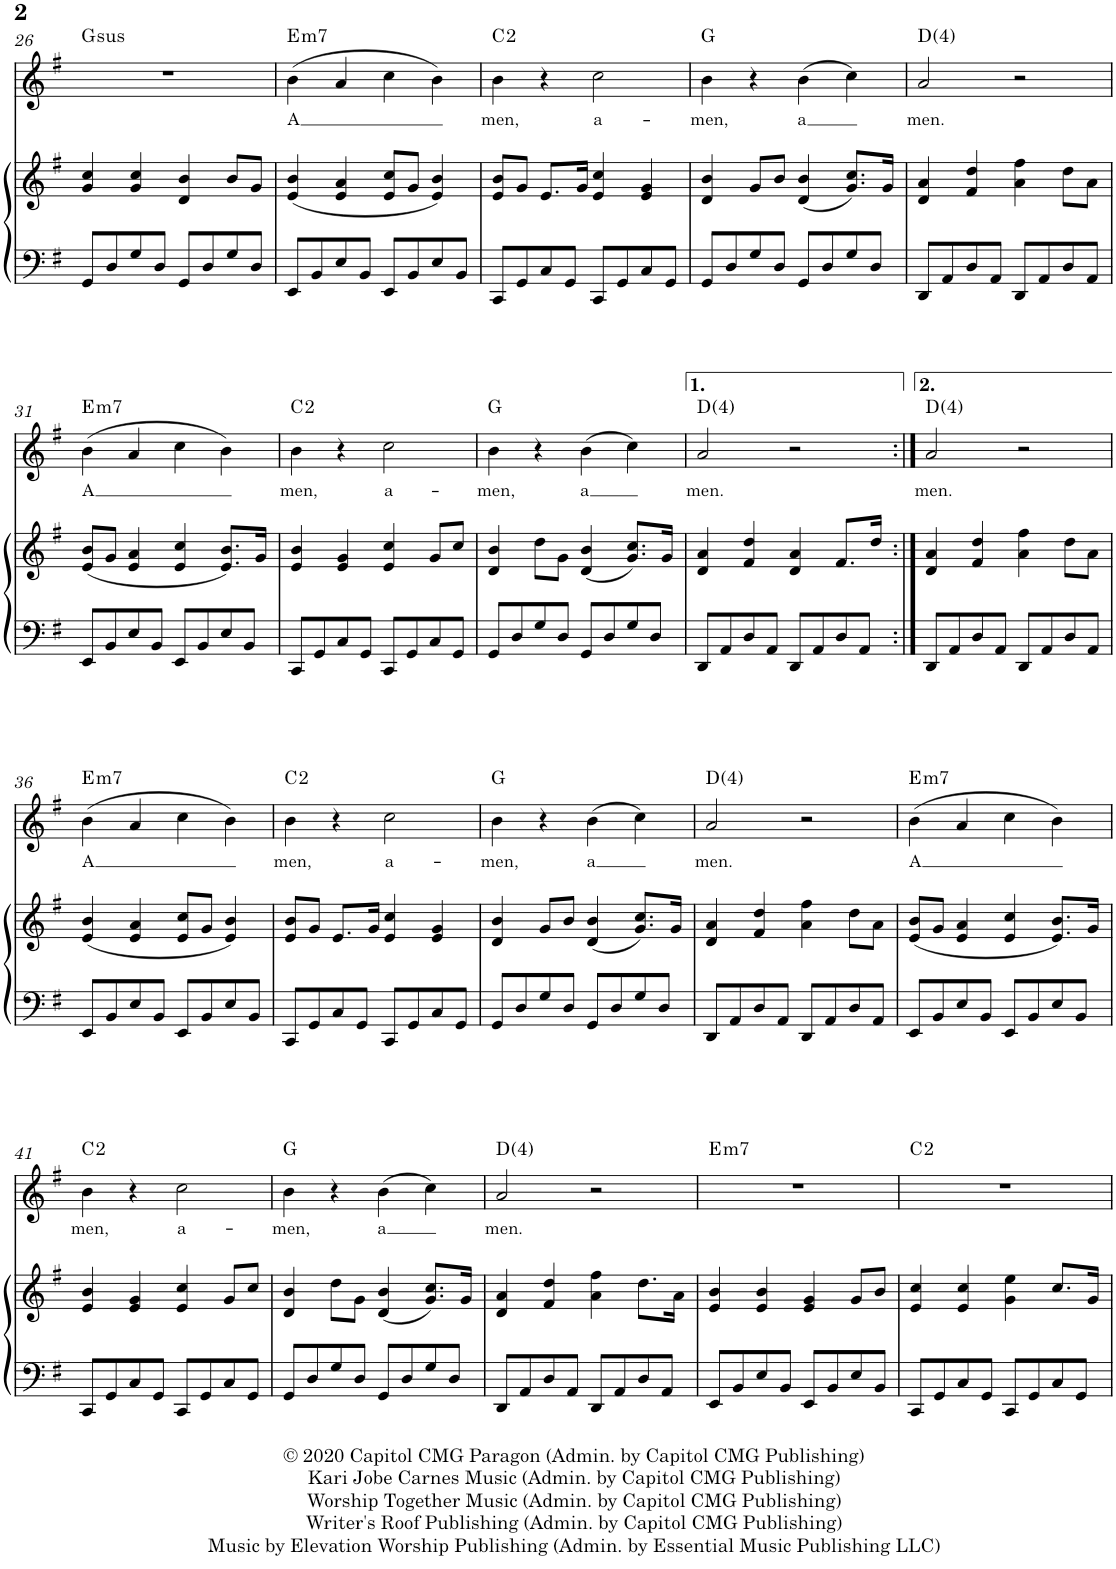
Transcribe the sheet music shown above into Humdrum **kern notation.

**kern	**kern	**kern	**text	**harte
*part2	*part2	*part1	*part1	*part1
*staff3	*staff2	*staff1	*staff1	*
*I"Piano	*	*I"Voice	*	*
*I'Pno	*	*I'V	*	*
!!LO:PB:g=z
*clefF4	*clefG2	*clefG2	*	*
*k[f#]	*k[f#]	*k[f#]	*	*
*M4/4	*M4/4	*M4/4	*	*
=26	=26	=26	=26	=26
!	!	!	!	!LO:H:kt=sus
8GG/L	4g/ 4cc/	1r	.	G:sus4
8D/	.	.	.	.
8G/	4g/ 4cc/	.	.	.
8D/J	.	.	.	.
8GG/L	4d/ 4b/	.	.	.
8D/	.	.	.	.
8G/	8b/L	.	.	.
8D/J	8g/J	.	.	.
=27	=27	=27	=27	=27
!	!	!	!LO:LY:b	!LO:H:kt=m7
8EE/L	(4e/ 4b/	(4b\	A	E:min7
8BB/	.	.	.	.
8E/	4e/ 4a/	4a/	.	.
8BB/J	.	.	.	.
8EE/L	8e/ 8cc/L	4cc\	.	.
8BB/	8g/J	.	.	.
8E/	4e/ 4b/)	4b\)	.	.
8BB/J	.	.	.	.
=28	=28	=28	=28	=28
!	!	!	!LO:LY:b	!
8CC/L	8e/ 8b/L	4b\	men,	C:maj(2)
8GG/	8g/J	.	.	.
8C/	8.e/L	4r	.	.
8GG/J	.	.	.	.
.	16g/Jk	.	.	.
!	!	!	!LO:LY:b	!
8CC/L	4e/ 4cc/	2cc\	a-	.
8GG/	.	.	.	.
8C/	4e/ 4g/	.	.	.
8GG/J	.	.	.	.
=29	=29	=29	=29	=29
!	!	!	!LO:LY:b	!
8GG/L	4d/ 4b/	4b\	-men,	G:maj
8D/	.	.	.	.
8G/	8g/L	4r	.	.
8D/J	8b/J	.	.	.
!	!	!	!LO:LY:b	!
8GG/L	(4d/ 4b/	(4b\	a	.
8D/	.	.	.	.
8G/	8.g/ 8.cc/L)	4cc\)	.	.
8D/J	.	.	.	.
.	16g/Jk	.	.	.
=30	=30	=30	=30	=30
!	!	!	!LO:LY:b	!
8DD/L	4d/ 4a/	2a/	men.	D:maj(4)
8AA/	.	.	.	.
8D/	4f#/ 4dd/	.	.	.
8AA/J	.	.	.	.
8DD/L	4a\ 4ff#\	2r	.	.
8AA/	.	.	.	.
8D/	8dd\L	.	.	.
8AA/J	8a\J	.	.	.
!!LO:LB:g=z
=31	=31	=31	=31	=31
!	!	!	!LO:LY:b	!LO:H:kt=m7
8EE/L	(8e/ 8b/L	(4b\	A	E:min7
8BB/	8g/J	.	.	.
8E/	4e/ 4a/	4a/	.	.
8BB/J	.	.	.	.
8EE/L	4e/ 4cc/	4cc\	.	.
8BB/	.	.	.	.
8E/	8.e/ 8.b/L)	4b\)	.	.
8BB/J	.	.	.	.
.	16g/Jk	.	.	.
=32	=32	=32	=32	=32
!	!	!	!LO:LY:b	!
8CC/L	4e/ 4b/	4b\	men,	C:maj(2)
8GG/	.	.	.	.
8C/	4e/ 4g/	4r	.	.
8GG/J	.	.	.	.
!	!	!	!LO:LY:b	!
8CC/L	4e/ 4cc/	2cc\	a-	.
8GG/	.	.	.	.
8C/	8g/L	.	.	.
8GG/J	8cc/J	.	.	.
=33	=33	=33	=33	=33
!	!	!	!LO:LY:b	!
8GG/L	4d/ 4b/	4b\	-men,	G:maj
8D/	.	.	.	.
8G/	8dd\L	4r	.	.
8D/J	8g\J	.	.	.
!	!	!	!LO:LY:b	!
8GG/L	(4d/ 4b/	(4b\	a	.
8D/	.	.	.	.
8G/	8.g/ 8.cc/L)	4cc\)	.	.
8D/J	.	.	.	.
.	16g/Jk	.	.	.
=34	=34	=34	=34	=34
!	!	!	!LO:LY:b	!
8DD/L	4d/ 4a/	2a/	men.	D:maj(4)
8AA/	.	.	.	.
8D/	4f#/ 4dd/	.	.	.
8AA/J	.	.	.	.
8DD/L	4d/ 4a/	2r	.	.
8AA/	.	.	.	.
8D/	8.f#/L	.	.	.
8AA/J	.	.	.	.
.	16dd/Jk	.	.	.
=35:|!	=35:|!	=35:|!	=35:|!	=35:|!
!	!	!	!LO:LY:b	!
8DD/L	4d/ 4a/	2a/	men.	D:maj(4)
8AA/	.	.	.	.
8D/	4f#/ 4dd/	.	.	.
8AA/J	.	.	.	.
8DD/L	4a\ 4ff#\	2r	.	.
8AA/	.	.	.	.
8D/	8dd\L	.	.	.
8AA/J	8a\J	.	.	.
!!LO:LB:g=z
=36	=36	=36	=36	=36
!	!	!	!LO:LY:b	!LO:H:kt=m7
8EE/L	(4e/ 4b/	(4b\	A	E:min7
8BB/	.	.	.	.
8E/	4e/ 4a/	4a/	.	.
8BB/J	.	.	.	.
8EE/L	8e/ 8cc/L	4cc\	.	.
8BB/	8g/J	.	.	.
8E/	4e/ 4b/)	4b\)	.	.
8BB/J	.	.	.	.
=37	=37	=37	=37	=37
!	!	!	!LO:LY:b	!
8CC/L	8e/ 8b/L	4b\	men,	C:maj(2)
8GG/	8g/J	.	.	.
8C/	8.e/L	4r	.	.
8GG/J	.	.	.	.
.	16g/Jk	.	.	.
!	!	!	!LO:LY:b	!
8CC/L	4e/ 4cc/	2cc\	a-	.
8GG/	.	.	.	.
8C/	4e/ 4g/	.	.	.
8GG/J	.	.	.	.
=38	=38	=38	=38	=38
!	!	!	!LO:LY:b	!
8GG/L	4d/ 4b/	4b\	-men,	G:maj
8D/	.	.	.	.
8G/	8g/L	4r	.	.
8D/J	8b/J	.	.	.
!	!	!	!LO:LY:b	!
8GG/L	(4d/ 4b/	(4b\	a	.
8D/	.	.	.	.
8G/	8.g/ 8.cc/L)	4cc\)	.	.
8D/J	.	.	.	.
.	16g/Jk	.	.	.
=39	=39	=39	=39	=39
!	!	!	!LO:LY:b	!
8DD/L	4d/ 4a/	2a/	men.	D:maj(4)
8AA/	.	.	.	.
8D/	4f#/ 4dd/	.	.	.
8AA/J	.	.	.	.
8DD/L	4a\ 4ff#\	2r	.	.
8AA/	.	.	.	.
8D/	8dd\L	.	.	.
8AA/J	8a\J	.	.	.
=40	=40	=40	=40	=40
!	!	!	!LO:LY:b	!LO:H:kt=m7
8EE/L	(8e/ 8b/L	(4b\	A	E:min7
8BB/	8g/J	.	.	.
8E/	4e/ 4a/	4a/	.	.
8BB/J	.	.	.	.
8EE/L	4e/ 4cc/	4cc\	.	.
8BB/	.	.	.	.
8E/	8.e/ 8.b/L)	4b\)	.	.
8BB/J	.	.	.	.
.	16g/Jk	.	.	.
!!LO:LB:g=z
=41	=41	=41	=41	=41
!	!	!	!LO:LY:b	!
8CC/L	4e/ 4b/	4b\	men,	C:maj(2)
8GG/	.	.	.	.
8C/	4e/ 4g/	4r	.	.
8GG/J	.	.	.	.
!	!	!	!LO:LY:b	!
8CC/L	4e/ 4cc/	2cc\	a-	.
8GG/	.	.	.	.
8C/	8g/L	.	.	.
8GG/J	8cc/J	.	.	.
=42	=42	=42	=42	=42
!	!	!	!LO:LY:b	!
8GG/L	4d/ 4b/	4b\	-men,	G:maj
8D/	.	.	.	.
8G/	8dd\L	4r	.	.
8D/J	8g\J	.	.	.
!	!	!	!LO:LY:b	!
8GG/L	(4d/ 4b/	(4b\	a	.
8D/	.	.	.	.
8G/	8.g/ 8.cc/L)	4cc\)	.	.
8D/J	.	.	.	.
.	16g/Jk	.	.	.
=43	=43	=43	=43	=43
!	!	!	!LO:LY:b	!
8DD/L	4d/ 4a/	2a/	men.	D:maj(4)
8AA/	.	.	.	.
8D/	4f#/ 4dd/	.	.	.
8AA/J	.	.	.	.
8DD/L	4a\ 4ff#\	2r	.	.
8AA/	.	.	.	.
8D/	8.dd\L	.	.	.
8AA/J	.	.	.	.
.	16a\Jk	.	.	.
=44	=44	=44	=44	=44
!	!	!	!	!LO:H:kt=m7
8EE/L	4e/ 4b/	1r	.	E:min7
8BB/	.	.	.	.
8E/	4e/ 4b/	.	.	.
8BB/J	.	.	.	.
8EE/L	4e/ 4g/	.	.	.
8BB/	.	.	.	.
8E/	8g/L	.	.	.
8BB/J	8b/J	.	.	.
=45	=45	=45	=45	=45
8CC/L	4e/ 4cc/	1r	.	C:maj(2)
8GG/	.	.	.	.
8C/	4e/ 4cc/	.	.	.
8GG/J	.	.	.	.
8CC/L	4g\ 4ee\	.	.	.
8GG/	.	.	.	.
8C/	8.cc/L	.	.	.
8GG/J	.	.	.	.
.	16g/Jk	.	.	.
=	=	=	=	=
*-	*-	*-	*-	*-
